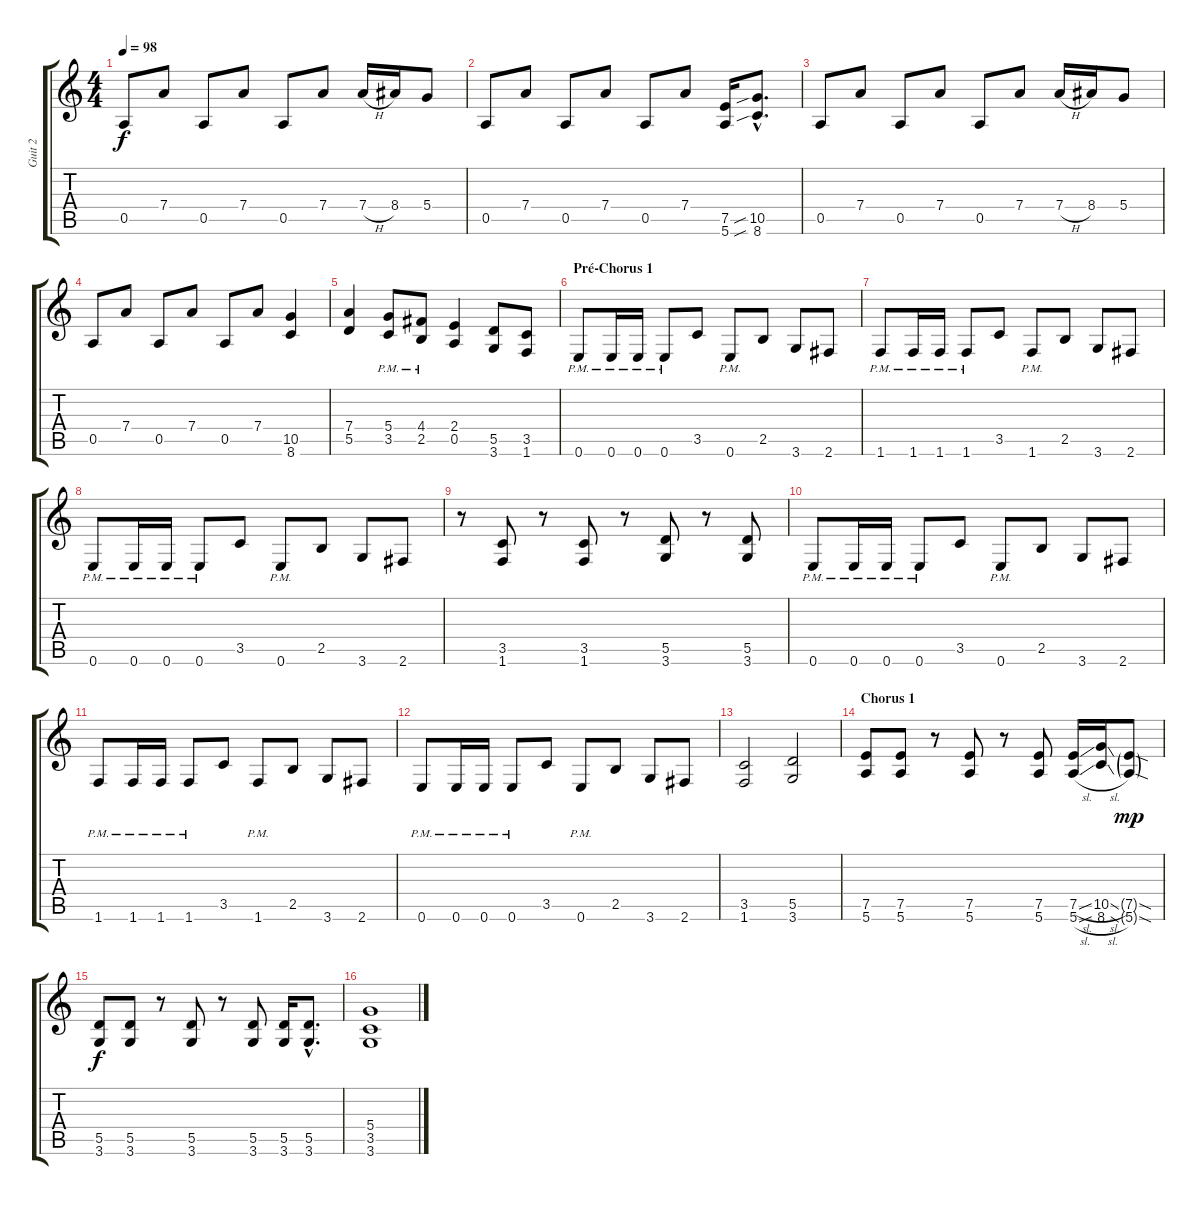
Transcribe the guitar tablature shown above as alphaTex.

\track ("Guit 2" "Guit 2") {instrument overdrivenguitar}
\staff {score tabs}
\tuning (E4 B3 G3 D3 A2 E2) {hide}
\ts (4 4)
\tempo 98
\clef g2
\ks c
0.5.8{dy f} 7.4.8 0.5.8 7.4.8 0.5.8 7.4.8 7.4{h}.16 8.4.16 5.4.8 |
0.5.8 7.4.8 0.5.8 7.4.8 0.5.8 7.4.8 (7.5 5.6).16 (10.5{sib hac} 8.6{sib hac}).8{d} |
0.5.8 7.4.8 0.5.8 7.4.8 0.5.8 7.4.8 7.4{h}.16 8.4.16 5.4.8 |
0.5.8 7.4.8 0.5.8 7.4.8 0.5.8 7.4.8 (10.5 8.6).4 |
(7.4 5.5).4 (5.4{pm} 3.5{pm}).8 (4.4{pm} 2.5{pm}).8 (2.4 0.5).4 (5.5 3.6).8 (3.5 1.6).8 |
\section ("" "Pré-Chorus 1 ")
0.6{pm}.8 0.6{pm}.16 0.6{pm}.16 0.6{pm}.8 3.5.8 0.6{pm}.8 2.5.8 3.6.8 2.6.8 |
1.6{pm}.8 1.6{pm}.16 1.6{pm}.16 1.6{pm}.8 3.5.8 1.6{pm}.8 2.5.8 3.6.8 2.6.8 |
0.6{pm}.8 0.6{pm}.16 0.6{pm}.16 0.6{pm}.8 3.5.8 0.6{pm}.8 2.5.8 3.6.8 2.6.8 |
r.8 (3.5 1.6).8 r.8 (3.5 1.6).8 r.8 (5.5 3.6).8 r.8 (5.5 3.6).8 |
0.6{pm}.8 0.6{pm}.16 0.6{pm}.16 0.6{pm}.8 3.5.8 0.6{pm}.8 2.5.8 3.6.8 2.6.8 |
1.6{pm}.8 1.6{pm}.16 1.6{pm}.16 1.6{pm}.8 3.5.8 1.6{pm}.8 2.5.8 3.6.8 2.6.8 |
0.6{pm}.8 0.6{pm}.16 0.6{pm}.16 0.6{pm}.8 3.5.8 0.6{pm}.8 2.5.8 3.6.8 2.6.8 |
(3.5 1.6).2 (5.5 3.6).2 |
\section ("" "Chorus 1")
(7.5 5.6).8 (7.5 5.6).8 r.8 (7.5 5.6).8 r.8 (7.5 5.6).8 (7.5{sl} 5.6{sl}).16 (10.5{sl} 8.6{sl}).16 (7.5{sod g} 5.6{sod g}).8{dy mp} |
(5.5 3.6).8{dy f} (5.5 3.6).8 r.8 (5.5 3.6).8 r.8 (5.5 3.6).8 (5.5 3.6).16 (5.5{hac} 3.6{hac}).8{d} |
(5.4 3.5 3.6).1
